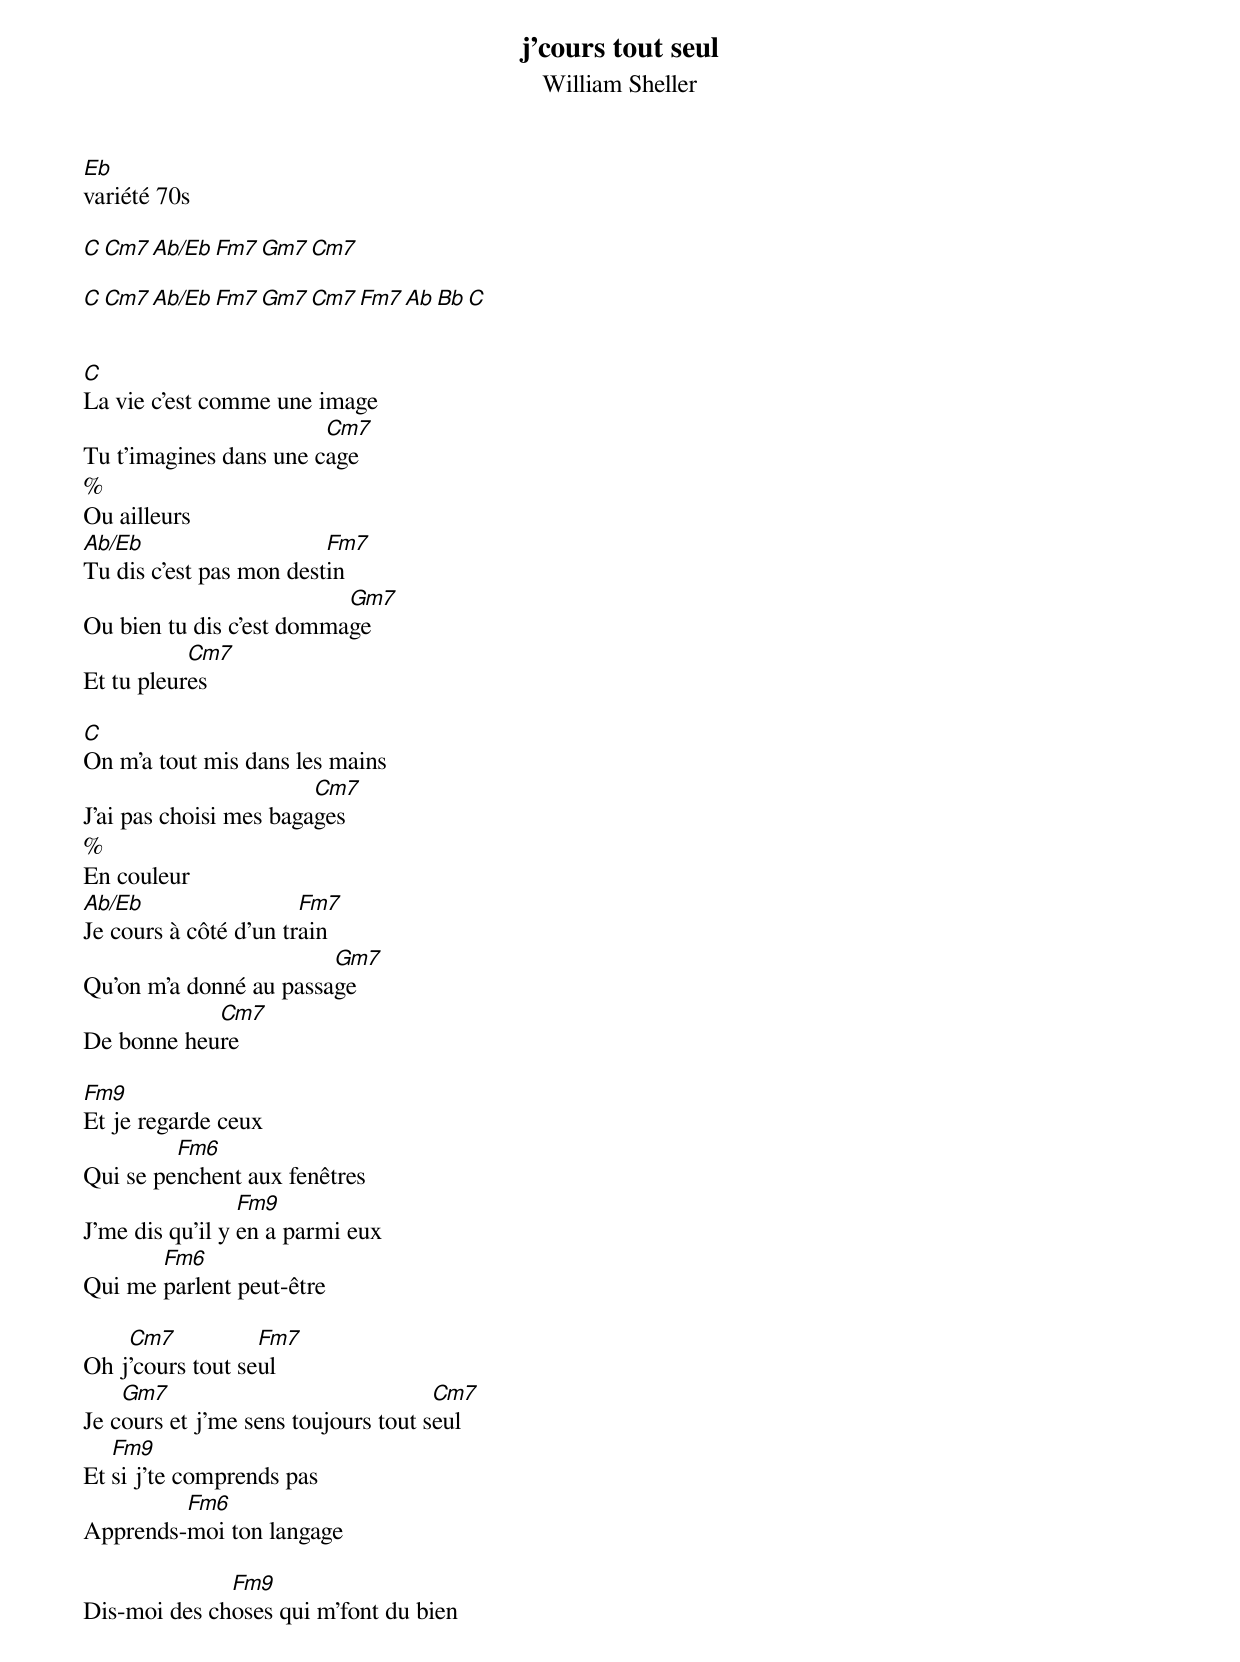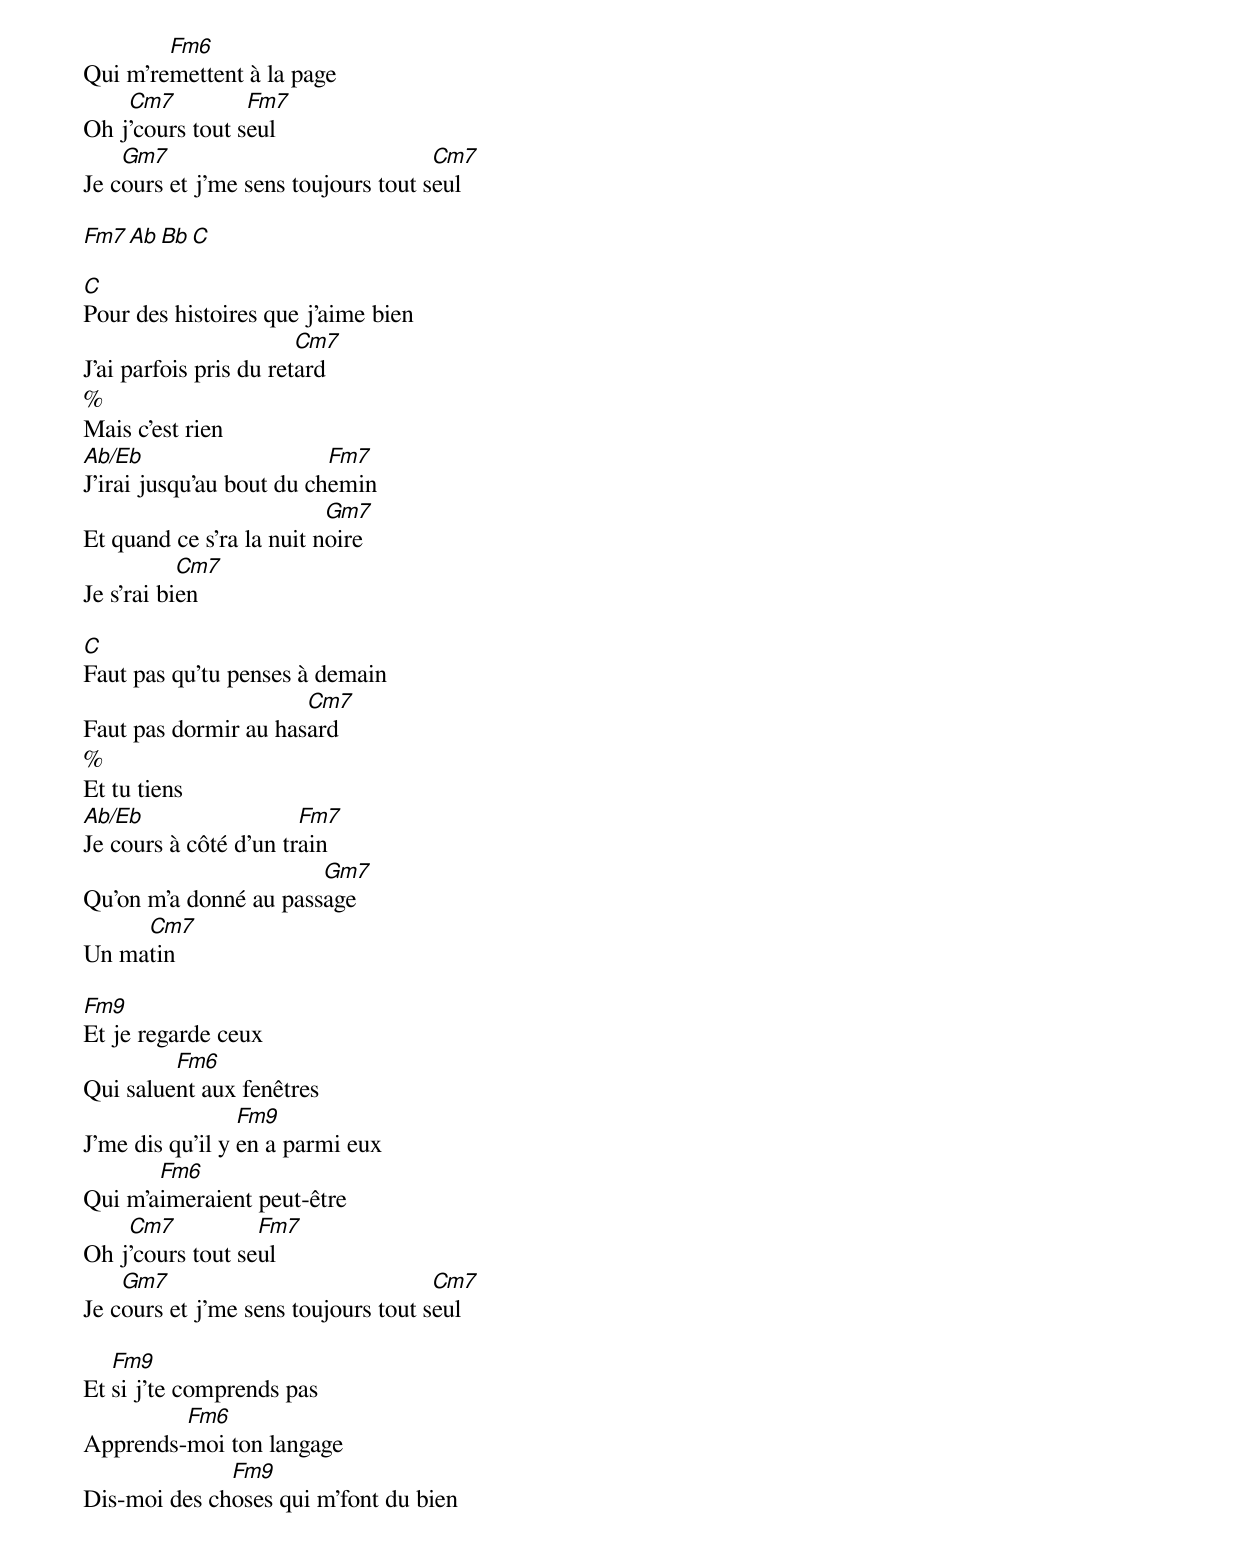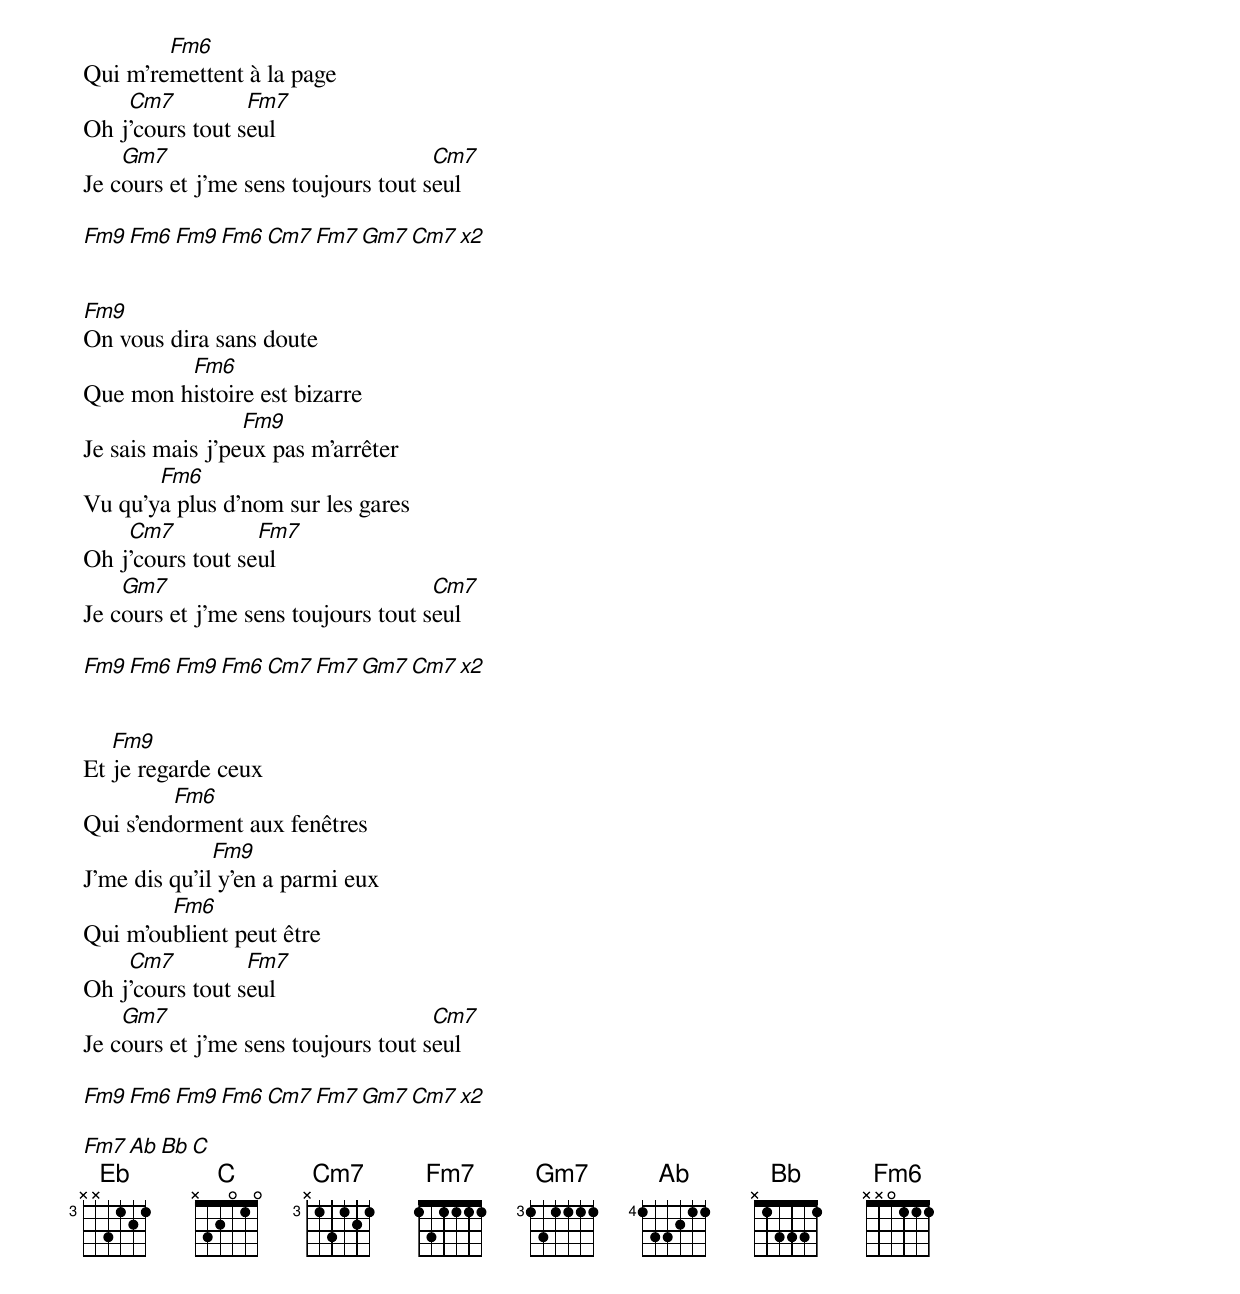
j'cours tout seul
William Sheller
Eb
variété 70s

C   Cm7   Ab/Eb  Fm7   Gm7   Cm7

C   Cm7   Ab/Eb  Fm7   Gm7   Cm7   Fm7   Ab   Bb   C


C
La vie c'est comme une image
                        Cm7
Tu t'imagines dans une cage
%
Ou ailleurs
Ab/Eb                    Fm7
Tu dis c'est pas mon destin
                          Gm7
Ou bien tu dis c'est dommage
           Cm7
Et tu pleures

C
On m'a tout mis dans les mains
                        Cm7
J'ai pas choisi mes bagages
%
En couleur
Ab/Eb                  Fm7
Je cours à côté d'un train
                        Gm7
Qu'on m'a donné au passage
            Cm7
De bonne heure

Fm9
Et je regarde ceux
         Fm6
Qui se penchent aux fenêtres
                 Fm9
J'me dis qu'il y en a parmi eux
       Fm6
Qui me parlent peut-être

    Cm7           Fm7
Oh j'cours tout seul
    Gm7                              Cm7
Je cours et j'me sens toujours tout seul
   Fm9
Et si j'te comprends pas
         Fm6
Apprends-moi ton langage

              Fm9
Dis-moi des choses qui m'font du bien
        Fm6
Qui m'remettent à la page
    Cm7          Fm7
Oh j'cours tout seul
    Gm7                              Cm7
Je cours et j'me sens toujours tout seul

Fm7  Ab Bb C

C
Pour des histoires que j'aime bien
                        Cm7
J'ai parfois pris du retard
%
Mais c'est rien
Ab/Eb                     Fm7
J'irai jusqu'au bout du chemin
                          Gm7
Et quand ce s'ra la nuit noire
           Cm7
Je s'rai bien

C
Faut pas qu'tu penses à demain
                      Cm7
Faut pas dormir au hasard
%
Et tu tiens
Ab/Eb                  Fm7
Je cours à côté d'un train
                       Gm7
Qu'on m'a donné au passage
     Cm7
Un matin

Fm9
Et je regarde ceux
         Fm6
Qui saluent aux fenêtres
                 Fm9
J'me dis qu'il y en a parmi eux
       Fm6
Qui m'aimeraient peut-être
    Cm7           Fm7
Oh j'cours tout seul
    Gm7                              Cm7
Je cours et j'me sens toujours tout seul

   Fm9
Et si j'te comprends pas
         Fm6
Apprends-moi ton langage
              Fm9
Dis-moi des choses qui m'font du bien
        Fm6
Qui m'remettent à la page
    Cm7          Fm7
Oh j'cours tout seul
    Gm7                              Cm7
Je cours et j'me sens toujours tout seul

Fm9   Fm6   Fm9   Fm6   Cm7   Fm7   Gm7   Cm7   x2


Fm9
On vous dira sans doute
         Fm6
Que mon histoire est bizarre
                 Fm9
Je sais mais j'peux pas m'arrêter
       Fm6
Vu qu'ya plus d'nom sur les gares
    Cm7           Fm7
Oh j'cours tout seul
    Gm7                              Cm7
Je cours et j'me sens toujours tout seul

Fm9   Fm6   Fm9   Fm6   Cm7   Fm7   Gm7   Cm7   x2


   Fm9
Et je regarde ceux
         Fm6
Qui s'endorment aux fenêtres
              Fm9
J'me dis qu'il y'en a parmi eux
        Fm6
Qui m'oublient peut être
    Cm7          Fm7
Oh j'cours tout seul
    Gm7                              Cm7
Je cours et j'me sens toujours tout seul

Fm9   Fm6   Fm9   Fm6   Cm7   Fm7   Gm7   Cm7   x2

Fm7   Ab   Bb   C
